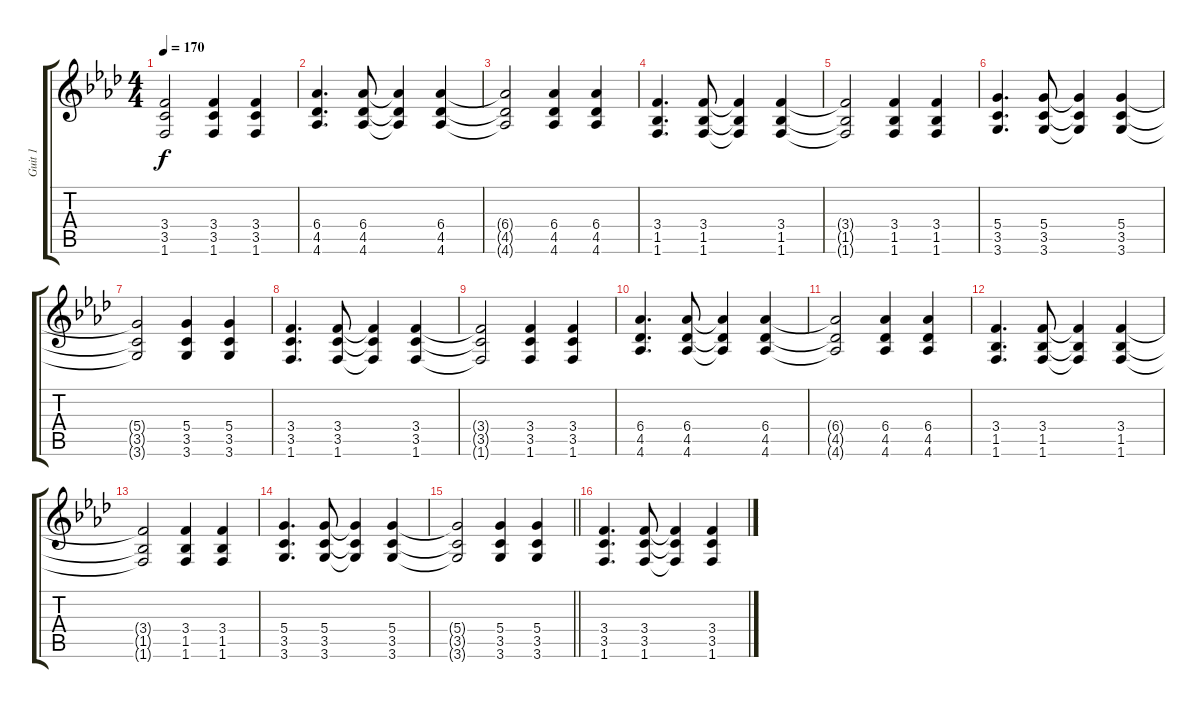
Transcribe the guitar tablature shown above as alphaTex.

\track ("Guit 1" "Guit 1") {instrument overdrivenguitar}
\staff {score tabs}
\tuning (E4 B3 G3 D3 A2 E2) {hide}
\ts (4 4)
\tempo 170
\clef g2
\ks fminor
(3.4{t} 3.5{t} 1.6{t}).2{dy f} (3.4 3.5 1.6).4 (3.4 3.5 1.6).4 |
(6.4 4.5 4.6).4{d} (6.4 4.5 4.6).8 (6.4{t} 4.5{t} 4.6{t}).4 (6.4 4.5 4.6).4 |
(6.4{t} 4.5{t} 4.6{t}).2 (6.4 4.5 4.6).4 (6.4 4.5 4.6).4 |
(3.4 1.5 1.6).4{d} (3.4 1.5 1.6).8 (3.4{t} 1.5{t} 1.6{t}).4 (3.4 1.5 1.6).4 |
(3.4{t} 1.5{t} 1.6{t}).2 (3.4 1.5 1.6).4 (3.4 1.5 1.6).4 |
(5.4 3.5 3.6).4{d} (5.4 3.5 3.6).8 (5.4{t} 3.5{t} 3.6{t}).4 (5.4 3.5 3.6).4 |
(5.4{t} 3.5{t} 3.6{t}).2 (5.4 3.5 3.6).4 (5.4 3.5 3.6).4 |
(3.4 3.5 1.6).4{d} (3.4 3.5 1.6).8 (3.4{t} 3.5{t} 1.6{t}).4 (3.4 3.5 1.6).4 |
(3.4{t} 3.5{t} 1.6{t}).2 (3.4 3.5 1.6).4 (3.4 3.5 1.6).4 |
(6.4 4.5 4.6).4{d} (6.4 4.5 4.6).8 (6.4{t} 4.5{t} 4.6{t}).4 (6.4 4.5 4.6).4 |
(6.4{t} 4.5{t} 4.6{t}).2 (6.4 4.5 4.6).4 (6.4 4.5 4.6).4 |
(3.4 1.5 1.6).4{d} (3.4 1.5 1.6).8 (3.4{t} 1.5{t} 1.6{t}).4 (3.4 1.5 1.6).4 |
(3.4{t} 1.5{t} 1.6{t}).2 (3.4 1.5 1.6).4 (3.4 1.5 1.6).4 |
(5.4 3.5 3.6).4{d} (5.4 3.5 3.6).8 (5.4{t} 3.5{t} 3.6{t}).4 (5.4 3.5 3.6).4 |
\barLineRight lightlight
(5.4{t} 3.5{t} 3.6{t}).2 (5.4 3.5 3.6).4 (5.4 3.5 3.6).4 |
(3.4 3.5 1.6).4{d} (3.4 3.5 1.6).8 (3.4{t} 3.5{t} 1.6{t}).4 (3.4 3.5 1.6).4
